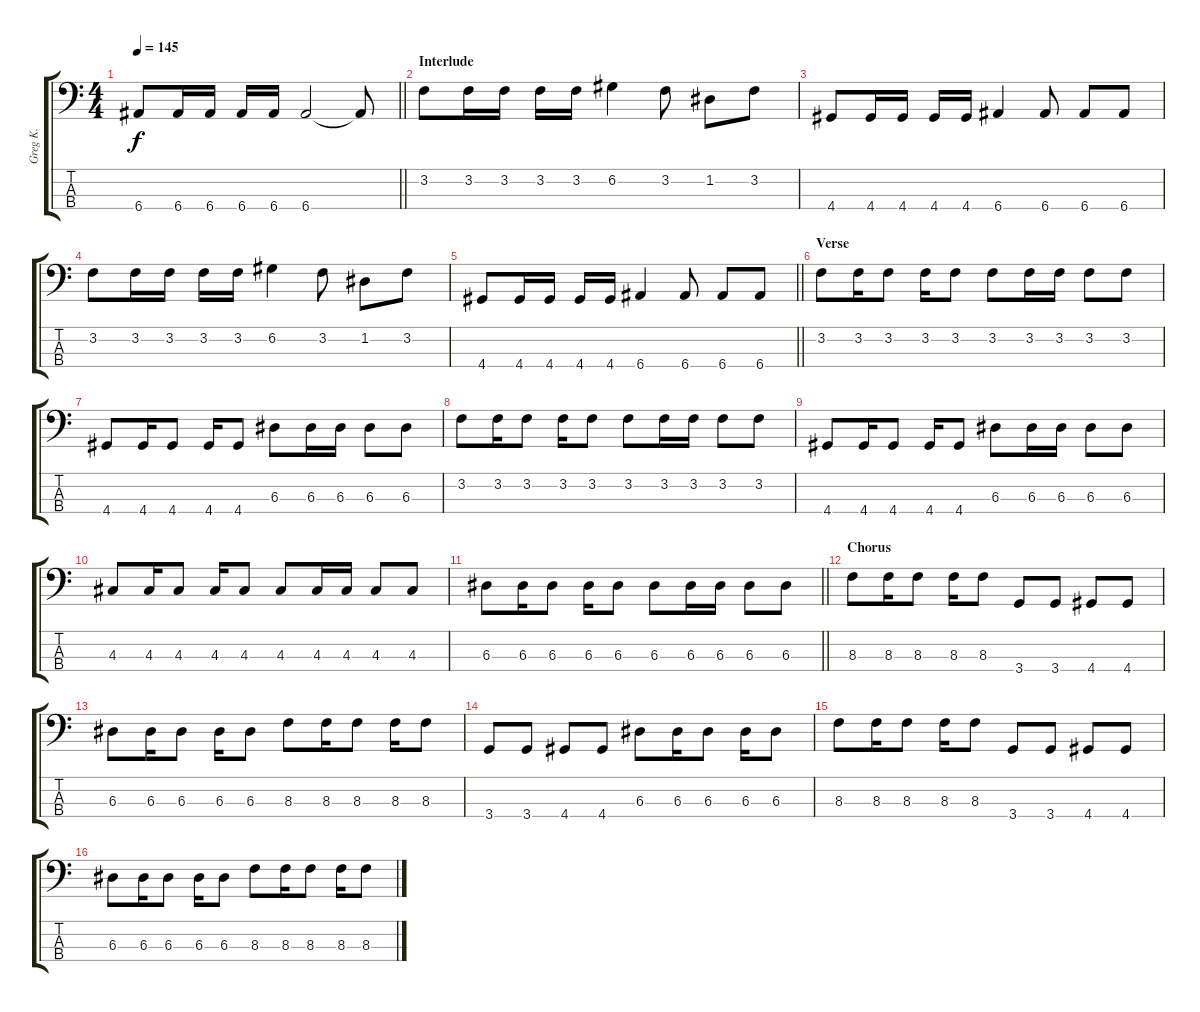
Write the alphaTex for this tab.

\track ("Greg K." "Greg K.") {instrument electricbasspick}
\staff {score tabs}
\tuning (G2 D2 A1 E1) {hide}
\ts (4 4)
\tempo 145
\clef f4
\barLineRight lightlight
\ks c
6.4.8{dy f} 6.4.16 6.4.16 6.4.16 6.4.16 6.4.2 6.4{t}.8 |
\section ("" "Interlude")
3.2.8 3.2.16 3.2.16 3.2.16 3.2.16 6.2.4 3.2.8 1.2.8 3.2.8 |
4.4.8 4.4.16 4.4.16 4.4.16 4.4.16 6.4.4 6.4.8 6.4.8 6.4.8 |
3.2.8 3.2.16 3.2.16 3.2.16 3.2.16 6.2.4 3.2.8 1.2.8 3.2.8 |
\barLineRight lightlight
4.4.8 4.4.16 4.4.16 4.4.16 4.4.16 6.4.4 6.4.8 6.4.8 6.4.8 |
\section ("" "Verse")
3.2.8 3.2.16 3.2.8 3.2.16 3.2.8 3.2.8 3.2.16 3.2.16 3.2.8 3.2.8 |
4.4.8 4.4.16 4.4.8 4.4.16 4.4.8 6.3.8 6.3.16 6.3.16 6.3.8 6.3.8 |
3.2.8 3.2.16 3.2.8 3.2.16 3.2.8 3.2.8 3.2.16 3.2.16 3.2.8 3.2.8 |
4.4.8 4.4.16 4.4.8 4.4.16 4.4.8 6.3.8 6.3.16 6.3.16 6.3.8 6.3.8 |
4.3.8 4.3.16 4.3.8 4.3.16 4.3.8 4.3.8 4.3.16 4.3.16 4.3.8 4.3.8 |
\barLineRight lightlight
6.3.8 6.3.16 6.3.8 6.3.16 6.3.8 6.3.8 6.3.16 6.3.16 6.3.8 6.3.8 |
\section ("" "Chorus")
8.3.8 8.3.16 8.3.8 8.3.16 8.3.8 3.4.8 3.4.8 4.4.8 4.4.8 |
6.3.8 6.3.16 6.3.8 6.3.16 6.3.8 8.3.8 8.3.16 8.3.8 8.3.16 8.3.8 |
3.4.8 3.4.8 4.4.8 4.4.8 6.3.8 6.3.16 6.3.8 6.3.16 6.3.8 |
8.3.8 8.3.16 8.3.8 8.3.16 8.3.8 3.4.8 3.4.8 4.4.8 4.4.8 |
6.3.8 6.3.16 6.3.8 6.3.16 6.3.8 8.3.8 8.3.16 8.3.8 8.3.16 8.3.8
